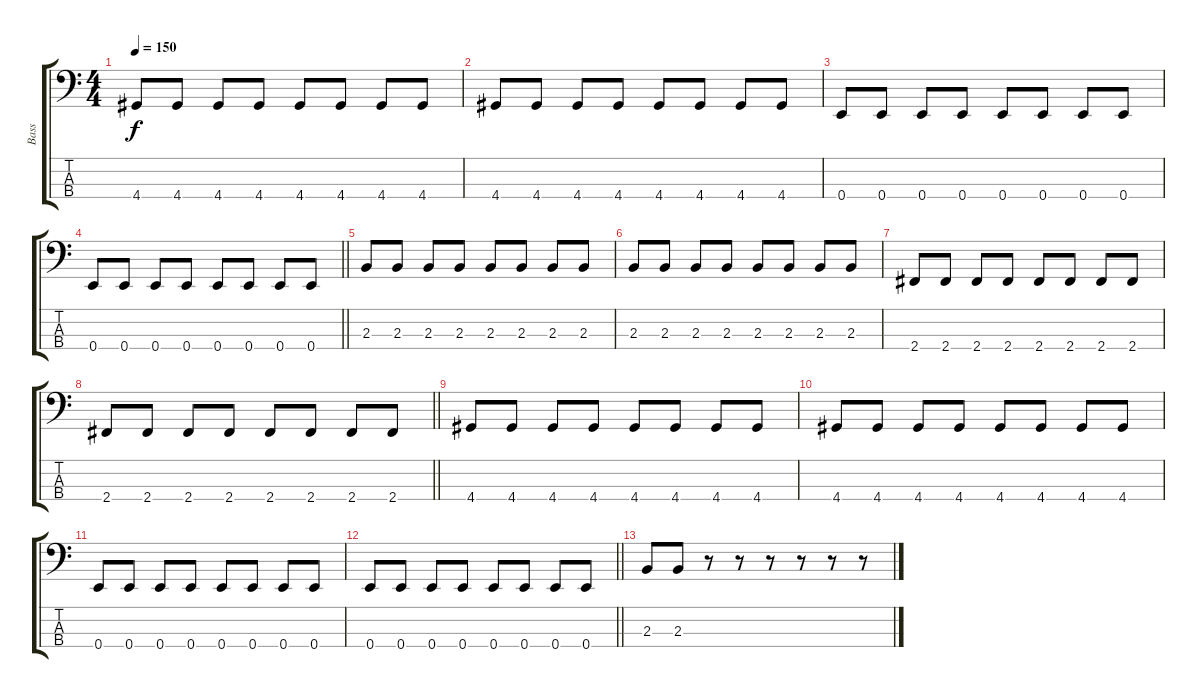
\track ("Bass" "Bass") {instrument electricbassfinger}
\staff {score tabs}
\tuning (G2 D2 A1 E1) {hide}
\ts (4 4)
\tempo 150
\clef f4
\ks c
4.4.8{dy f} 4.4.8 4.4.8 4.4.8 4.4.8 4.4.8 4.4.8 4.4.8 |
4.4.8 4.4.8 4.4.8 4.4.8 4.4.8 4.4.8 4.4.8 4.4.8 |
0.4.8 0.4.8 0.4.8 0.4.8 0.4.8 0.4.8 0.4.8 0.4.8 |
\barLineRight lightlight
0.4.8 0.4.8 0.4.8 0.4.8 0.4.8 0.4.8 0.4.8 0.4.8 |
2.3.8 2.3.8 2.3.8 2.3.8 2.3.8 2.3.8 2.3.8 2.3.8 |
2.3.8 2.3.8 2.3.8 2.3.8 2.3.8 2.3.8 2.3.8 2.3.8 |
2.4.8 2.4.8 2.4.8 2.4.8 2.4.8 2.4.8 2.4.8 2.4.8 |
\barLineRight lightlight
2.4.8 2.4.8 2.4.8 2.4.8 2.4.8 2.4.8 2.4.8 2.4.8 |
4.4.8 4.4.8 4.4.8 4.4.8 4.4.8 4.4.8 4.4.8 4.4.8 |
4.4.8 4.4.8 4.4.8 4.4.8 4.4.8 4.4.8 4.4.8 4.4.8 |
0.4.8 0.4.8 0.4.8 0.4.8 0.4.8 0.4.8 0.4.8 0.4.8 |
\barLineRight lightlight
0.4.8 0.4.8 0.4.8 0.4.8 0.4.8 0.4.8 0.4.8 0.4.8 |
2.3.8 2.3.8 r.8 r.8 r.8 r.8 r.8 r.8
